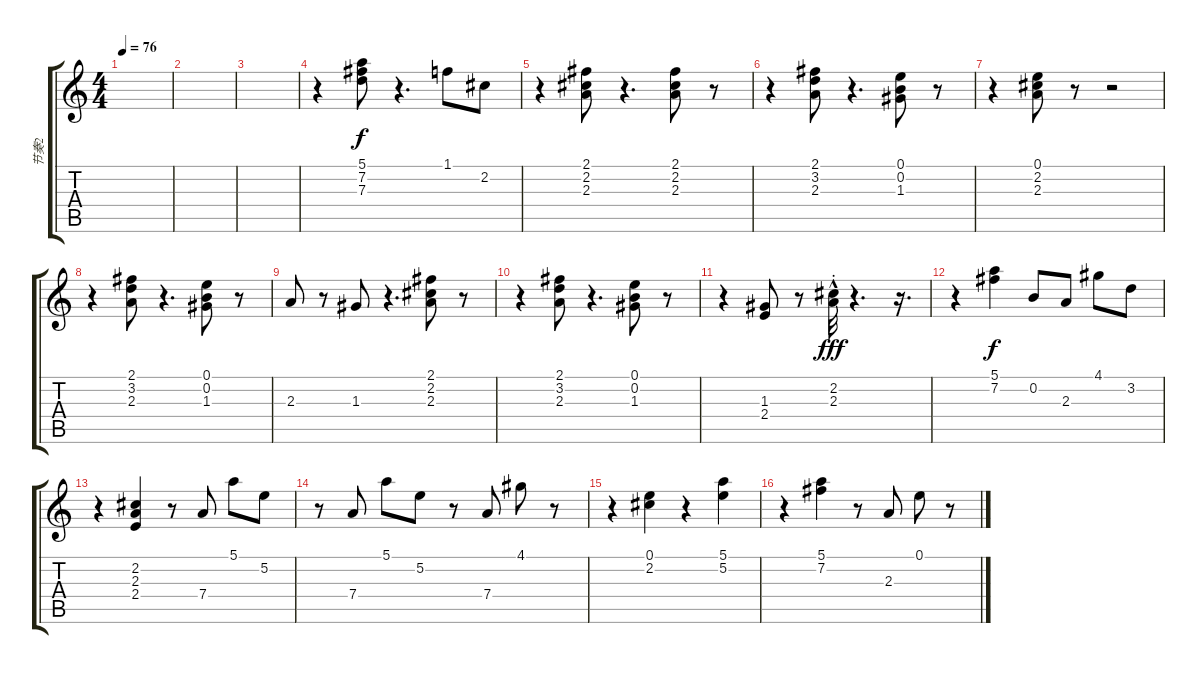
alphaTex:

\track ("节奏2" "节奏2") {instrument electricguitarclean}
\staff {score tabs}
\tuning (E4 B3 G3 D3 A2 E2) {hide}
\ts (4 4)
\tempo 76
\clef g2
\ks c
|
|
|
r.4 (5.1 7.2 7.3).8 r.4{d} 1.1.8 2.2.8 |
r.4 (2.1 2.2 2.3).8 r.4{d} (2.1 2.2 2.3).8 r.8 |
r.4 (2.1 3.2 2.3).8 r.4{d} (0.1 0.2 1.3).8 r.8 |
r.4 (0.1 2.2 2.3).8 r.8 r.2 |
r.4 (2.1 3.2 2.3).8 r.4{d} (0.1 0.2 1.3).8 r.8 |
2.3.8 r.8 1.3.8 r.4{d} (2.1 2.2 2.3).8 r.8 |
r.4 (2.1 3.2 2.3).8 r.4{d} (0.1 0.2 1.3).8 r.8 |
r.4 (1.3 2.4).8 r.8 (2.2{hac} 2.3{hac st}).32{dy fff} r.4{d} r.16{d} |
r.4 (5.1 7.2).4{dy f} 0.2.8 2.3.8 4.1.8 3.2.8 |
r.4 (2.2 2.3 2.4).4 r.8 7.4.8 5.1.8 5.2.8 |
r.8 7.4.8 5.1.8 5.2.8 r.8 7.4.8 4.1.8 r.8 |
r.4 (0.1 2.2).4 r.4 (5.1 5.2).4 |
r.4 (5.1 7.2).4 r.8 2.3.8 0.1.8 r.8
